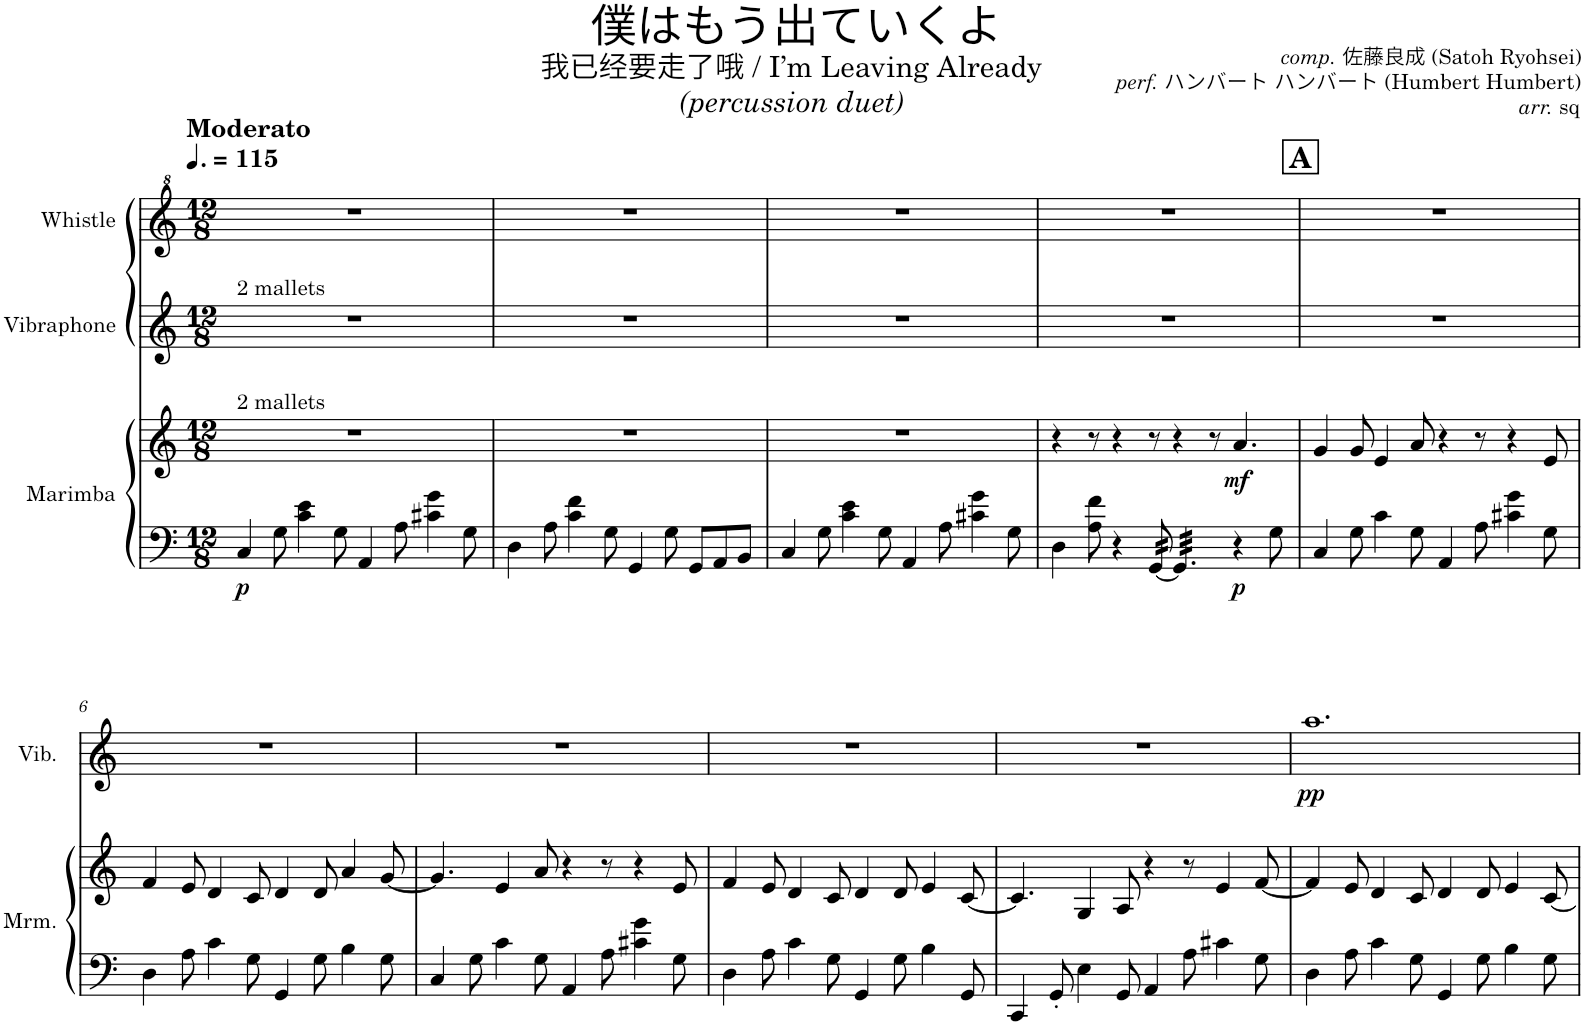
**kern	**kern	**dynam	**kern	**dynam	**kern
*part3	*part3	*part3	*part2	*part2	*part1
*staff4	*staff3	*staff3/4	*staff2	*staff2	*staff1
*I"Marimba	*	*	*I"Vibraphone	*	*I"Whistle
*I'Mrm.	*	*	*I'Vib.	*	*I'Wh.
*clefF4	*clefG2	*	*clefG2	*	*clefG^2
*k[]	*k[]	*	*k[]	*	*k[]
*M12/8	*M12/8	*	*M12/8	*	*M12/8
*MM173	*MM173	*	*MM173	*	*MM173
=1	=1	=1	=1	=1	=1
!	!	!	!	!	!LO:TX:a:B:t=Moderato
!	!	!	!LO:TX:a:t=2 mallets	!	!
!	!LO:TX:a:t=2 mallets	!	!	!	!
!	!	!LO:DY:b=2	!	!	!
4C/	1.r	p	1.r	.	1.r
8G\	.	.	.	.	.
4c\ 4e\	.	.	.	.	.
8G\	.	.	.	.	.
4AA/	.	.	.	.	.
8A\	.	.	.	.	.
4c#X\ 4g\	.	.	.	.	.
8G\	.	.	.	.	.
=2	=2	=2	=2	=2	=2
4D\	1.r	.	1.r	.	1.r
8A\	.	.	.	.	.
4c\ 4f\	.	.	.	.	.
8G\	.	.	.	.	.
4GG/	.	.	.	.	.
8G\	.	.	.	.	.
8GG/L	.	.	.	.	.
8AA/	.	.	.	.	.
8BB/J	.	.	.	.	.
=3	=3	=3	=3	=3	=3
4C/	1.r	.	1.r	.	1.r
8G\	.	.	.	.	.
4c\ 4e\	.	.	.	.	.
8G\	.	.	.	.	.
4AA/	.	.	.	.	.
8A\	.	.	.	.	.
4c#X\ 4g\	.	.	.	.	.
8G\	.	.	.	.	.
=4	=4	=4	=4	=4	=4
4D\	4r	.	1.r	.	1.r
8A\ 8f\	8r	.	.	.	.
4r	4r	.	.	.	.
*tremolo	*	*	*	*	*
[32GG/	8r	.	.	.	.
32GG/	.	.	.	.	.
32GG/	.	.	.	.	.
32GG/	.	.	.	.	.
32GG/]LLL	4r	.	.	.	.
32GG/	.	.	.	.	.
32GG/	.	.	.	.	.
32GG/	.	.	.	.	.
32GG/	.	.	.	.	.
32GG/	.	.	.	.	.
32GG/	.	.	.	.	.
32GG/	.	.	.	.	.
32GG/	8r	.	.	.	.
32GG/	.	.	.	.	.
32GG/	.	.	.	.	.
32GG/JJJ	.	.	.	.	.
*Xtremolo	*	*	*	*	*
!	!	!LO:DY:b=2	!	!	!
!	!	!LO:DY:n=1:b	!	!	!
4r	4.a/	p mf	.	.	.
8G\	.	.	.	.	.
!!LO:REH:place=s1:a:B:cj:fs=14:t=A
=5	=5	=5	=5	=5	=5
4C/	4g/	.	1.r	.	1.r
8G\	8g/	.	.	.	.
4c\	4e/	.	.	.	.
8G\	8a/	.	.	.	.
4AA/	4r	.	.	.	.
8A\	8r	.	.	.	.
4c#X\ 4g\	4r	.	.	.	.
8G\	8e/	.	.	.	.
!!LO:LB:g=z
=6	=6	=6	=6	=6	=6
4D\	4f/	.	1.r	.	1.r
8A\	8e/	.	.	.	.
4c\	4d/	.	.	.	.
8G\	8c/	.	.	.	.
4GG/	4d/	.	.	.	.
8G\	8d/	.	.	.	.
4B\	4a/	.	.	.	.
8G\	[8g/	.	.	.	.
=7	=7	=7	=7	=7	=7
4C/	4.g/]	.	1.r	.	1.r
8G\	.	.	.	.	.
4c\	4e/	.	.	.	.
8G\	8a/	.	.	.	.
4AA/	4r	.	.	.	.
8A\	8r	.	.	.	.
4c#X\ 4g\	4r	.	.	.	.
8G\	8e/	.	.	.	.
=8	=8	=8	=8	=8	=8
4D\	4f/	.	1.r	.	1.r
8A\	8e/	.	.	.	.
4c\	4d/	.	.	.	.
8G\	8c/	.	.	.	.
4GG/	4d/	.	.	.	.
8G\	8d/	.	.	.	.
4B\	4e/	.	.	.	.
8GG/	[8c/	.	.	.	.
=9	=9	=9	=9	=9	=9
4CC/	4.c/]	.	1.r	.	1.r
8GG'/	.	.	.	.	.
4E\	4G/	.	.	.	.
8GG/	8A/	.	.	.	.
4AA/	4r	.	.	.	.
8A\	8r	.	.	.	.
4c#X\	4e/	.	.	.	.
8G\	[8f/	.	.	.	.
=10	=10	=10	=10	=10	=10
!	!	!	!	!LO:DY:b	!
4D\	4f/]	.	1.aa	pp	1.r
8A\	8e/	.	.	.	.
4c\	4d/	.	.	.	.
8G\	8c/	.	.	.	.
4GG/	4d/	.	.	.	.
8G\	8d/	.	.	.	.
4B\	4e/	.	.	.	.
8G\	[8c/	.	.	.	.
=	=	=	=	=	=
*-	*-	*-	*-	*-	*-
